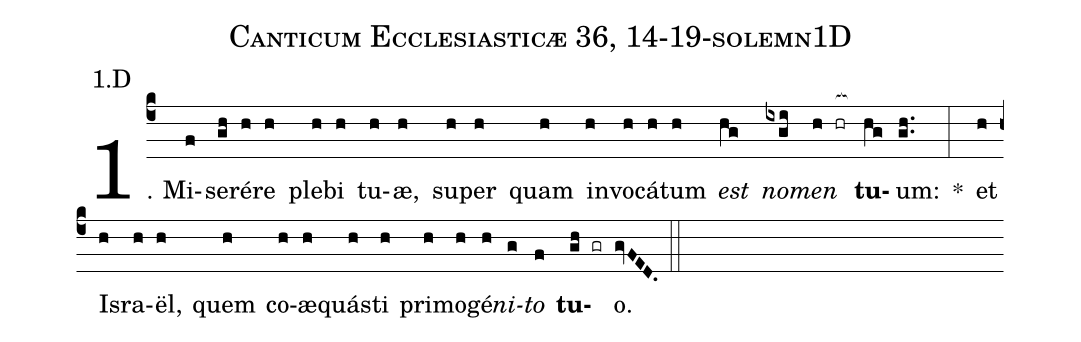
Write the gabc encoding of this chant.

name: Canticum Ecclesiasticæ 36, 14-19-solemn1D;
annotation: 1.D;
%%
(c4)1. Mi(f)se(gh)ré(h)re(h) ple(h)bi(h) tu(h)æ,(h) su(h)per(h) quam(h) in(h)vo(h)cá(h)tum(h) <i>est</i>(hg) <i>no</i>(ixgi)<i>men</i>(h hr[ocb:1{]) <b>tu</b>(hg[ocb:0}])um:(gh..) *(:) et(h) Is(h)ra(h)ël,(h) quem(h) co(h)æ(h)quás(h)ti(h) pri(h)mo(h)gé(h)<i>ni</i>(g)<i>to</i>(f) <b>tu</b>(gh gr)o.(gvFED.) (::)
